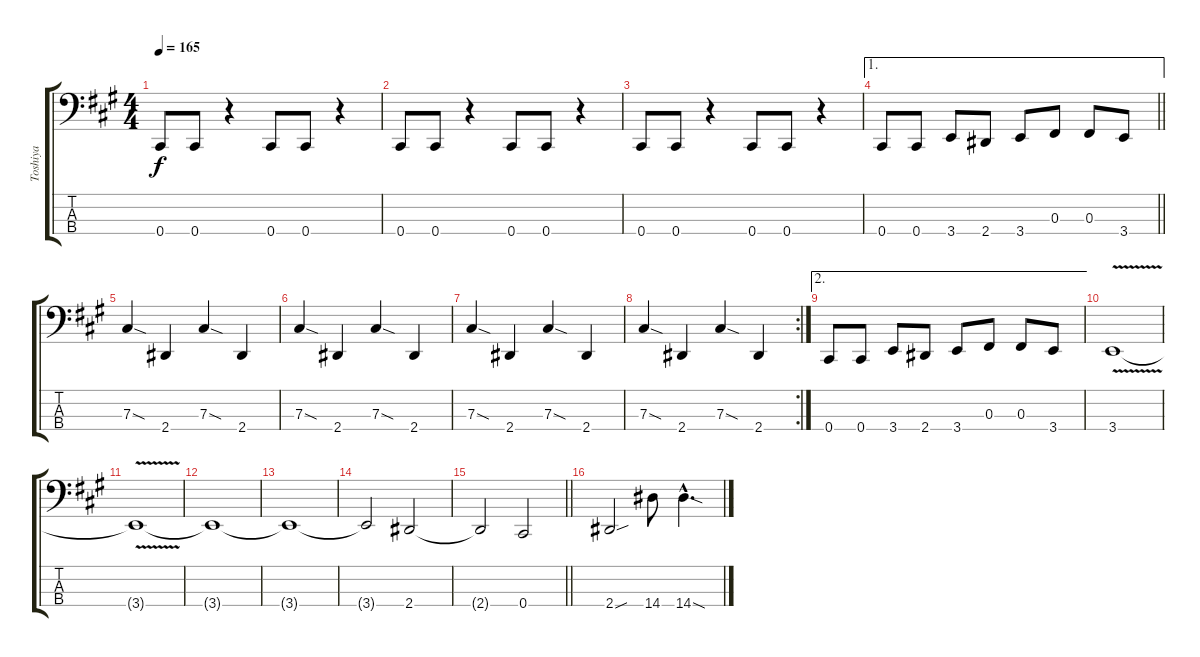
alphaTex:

\track ("Toshiya" "Toshiya") {instrument electricbasspick}
\staff {score tabs}
\tuning (E2 B1 Gb1 Db1) {hide}
\ts (4 4)
\tempo 165
\clef f4
\ks a
0.4.8{dy f} 0.4.8 r.4 0.4.8 0.4.8 r.4 |
0.4.8 0.4.8 r.4 0.4.8 0.4.8 r.4 |
0.4.8 0.4.8 r.4 0.4.8 0.4.8 r.4 |
\ae 1
\barLineRight lightlight
0.4.8 0.4.8 3.4.8 2.4.8 3.4.8 0.3.8 0.3.8 3.4.8 |
7.3{sod}.4 2.4.4 7.3{sod}.4 2.4.4 |
7.3{sod}.4 2.4.4 7.3{sod}.4 2.4.4 |
7.3{sod}.4 2.4.4 7.3{sod}.4 2.4.4 |
\rc 2
7.3{sod}.4 2.4.4 7.3{sod}.4 2.4.4 |
\ae 2
0.4.8 0.4.8 3.4.8 2.4.8 3.4.8 0.3.8 0.3.8 3.4.8 |
3.4{v}.1{instrument synthbass2} |
3.4{t}.1 |
3.4{t}.1 |
3.4{t}.1 |
3.4{t}.2 2.4.2{instrument electricbasspick} |
\barLineRight lightlight
2.4{t}.2 0.4.2 |
2.4{sou}.2 14.4.8 14.4{sod hac}.4{d}
